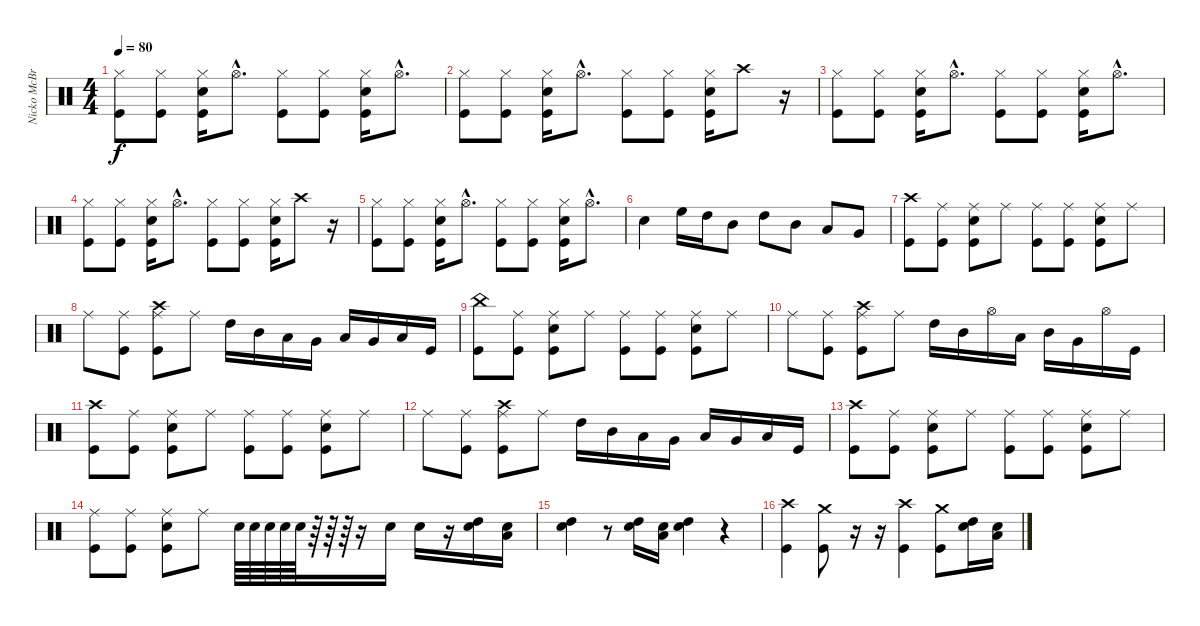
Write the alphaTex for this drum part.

\track ("Nicko McBrain" "Nicko McBr") {instrument percussion}
\staff {score}
\articulation defaults
\ts (4 4)
\tempo 80
\clef neutral
\ks c
("Hi-Hat (closed)" "Kick (hit)").8{dy f} ("Hi-Hat (closed)" "Kick (hit)").8 ("Hi-Hat (closed)" "Snare (hit) 2" "Kick (hit)").16 "Hi-Hat (open)"{hac}.8{d} ("Hi-Hat (closed)" "Kick (hit)").8 ("Hi-Hat (closed)" "Kick (hit)").8 ("Hi-Hat (closed)" "Snare (hit) 2" "Kick (hit)").16 "Hi-Hat (open)"{hac}.8{d} |
("Hi-Hat (closed)" "Kick (hit)").8 ("Hi-Hat (closed)" "Kick (hit)").8 ("Hi-Hat (closed)" "Snare (hit) 2" "Kick (hit)").16 "Hi-Hat (open)"{hac}.8{d} ("Hi-Hat (closed)" "Kick (hit)").8 ("Hi-Hat (closed)" "Kick (hit)").8 ("Hi-Hat (closed)" "Snare (hit) 2" "Kick (hit)").16 "Crash high (hit)".8 r.16 |
("Hi-Hat (closed)" "Kick (hit)").8 ("Hi-Hat (closed)" "Kick (hit)").8 ("Hi-Hat (closed)" "Snare (hit) 2" "Kick (hit)").16 "Hi-Hat (open)"{hac}.8{d} ("Hi-Hat (closed)" "Kick (hit)").8 ("Hi-Hat (closed)" "Kick (hit)").8 ("Hi-Hat (closed)" "Snare (hit) 2" "Kick (hit)").16 "Hi-Hat (open)"{hac}.8{d} |
("Hi-Hat (closed)" "Kick (hit)").8 ("Hi-Hat (closed)" "Kick (hit)").8 ("Hi-Hat (closed)" "Snare (hit) 2" "Kick (hit)").16 "Hi-Hat (open)"{hac}.8{d} ("Hi-Hat (closed)" "Kick (hit)").8 ("Hi-Hat (closed)" "Kick (hit)").8 ("Hi-Hat (closed)" "Snare (hit) 2" "Kick (hit)").16 "Crash high (hit)".8 r.16 |
("Hi-Hat (closed)" "Kick (hit)").8 ("Hi-Hat (closed)" "Kick (hit)").8 ("Hi-Hat (closed)" "Snare (hit) 2" "Kick (hit)").16 "Hi-Hat (open)"{hac}.8{d} ("Hi-Hat (closed)" "Kick (hit)").8 ("Hi-Hat (closed)" "Kick (hit)").8 ("Hi-Hat (closed)" "Snare (hit) 2" "Kick (hit)").16 "Hi-Hat (open)"{hac}.8{d} |
"Snare (hit) 2".4 "High Floor Tom (hit)".16 "High Tom (hit)".16 "Mid Tom (hit)".8 "High Tom (hit)".8 "Mid Tom (hit)".8 "Low Tom (hit)".8 "Very Low Tom (hit)".8 |
("Crash high (hit)" "Kick (hit)").8 ("Ride (middle)" "Kick (hit)").8 ("Ride (middle)" "Snare (hit) 2" "Kick (hit)").8 "Ride (middle)".8 ("Ride (middle)" "Kick (hit)").8 ("Ride (middle)" "Kick (hit)").8 ("Ride (middle)" "Snare (hit) 2" "Kick (hit)").8 "Ride (middle)".8 |
"Ride (middle)".8 ("Ride (middle)" "Kick (hit)").8 ("Ride (middle)" "Crash high (hit)" "Kick (hit)").8 "Ride (middle)".8 "High Tom (hit)".16 "Mid Tom (hit)".16 "Low Tom (hit)".16 "Very Low Tom (hit)".16 "Low Floor Tom (hit)".16 "Very Low Tom (hit)".16 "Low Floor Tom (hit)".16 "Kick (hit)".16 |
("China (hit)" "Kick (hit)").8 ("Ride (middle)" "Kick (hit)").8 ("Ride (middle)" "Snare (hit) 2" "Kick (hit)").8 "Ride (middle)".8 ("Ride (middle)" "Kick (hit)").8 ("Ride (middle)" "Kick (hit)").8 ("Ride (middle)" "Snare (hit) 2" "Kick (hit)").8 "Ride (middle)".8 |
"Ride (middle)".8 ("Ride (middle)" "Kick (hit)").8 ("Ride (middle)" "Crash high (hit)" "Kick (hit)").8 "Ride (middle)".8 "High Tom (hit)".16 "Mid Tom (hit)".16 "Hi-Hat (open)".16 "Low Tom (hit)".16 "Mid Tom (hit)".16 "Very Low Tom (hit)".16 "Hi-Hat (open)".16 "Kick (hit)".16 |
("Crash high (hit)" "Kick (hit)").8 ("Ride (middle)" "Kick (hit)").8 ("Ride (middle)" "Snare (hit) 2" "Kick (hit)").8 "Ride (middle)".8 ("Ride (middle)" "Kick (hit)").8 ("Ride (middle)" "Kick (hit)").8 ("Ride (middle)" "Snare (hit) 2" "Kick (hit)").8 "Ride (middle)".8 |
"Ride (middle)".8 ("Ride (middle)" "Kick (hit)").8 ("Ride (middle)" "Crash high (hit)" "Kick (hit)").8 "Ride (middle)".8 "High Tom (hit)".16 "Mid Tom (hit)".16 "Low Tom (hit)".16 "Very Low Tom (hit)".16 "Low Floor Tom (hit)".16 "Very Low Tom (hit)".16 "Low Floor Tom (hit)".16 "Kick (hit)".16 |
("Crash high (hit)" "Kick (hit)").8 ("Ride (middle)" "Kick (hit)").8 ("Ride (middle)" "Snare (hit) 2" "Kick (hit)").8 "Ride (middle)".8 ("Ride (middle)" "Kick (hit)").8 ("Ride (middle)" "Kick (hit)").8 ("Ride (middle)" "Snare (hit) 2" "Kick (hit)").8 "Ride (middle)".8 |
("Ride (middle)" "Kick (hit)").8 ("Ride (middle)" "Kick (hit)").8 ("Ride (middle)" "Snare (hit) 2" "Kick (hit)").8 "Ride (middle)".8 "Snare (hit) 2".64 "Snare (hit) 2".64 "Snare (hit) 2".64 "Snare (hit) 2".64 "Snare (hit) 2".64 r.64 r.64 r.64 r.16 "Snare (hit) 2".16 "Snare (hit) 2".16 r.16 ("Snare (hit) 2" "High Tom (hit)").16 ("Snare (hit) 2" "Low Tom (hit)").16 |
("Snare (hit) 2" "High Tom (hit)").4 r.8 ("Snare (hit) 2" "High Tom (hit)").16 ("Snare (hit) 2" "Low Tom (hit)").16 ("Snare (hit) 2" "High Tom (hit)").4 r.4 |
("Crash high (hit)" "Kick (hit)").4 ("Crash medium (hit)" "Kick (hit)").8 r.16 r.16 ("Crash high (hit)" "Kick (hit)").4 ("Crash medium (hit)" "Kick (hit)").8 ("Snare (hit) 2" "High Tom (hit)").16 ("Snare (hit) 2" "Low Tom (hit)").16
